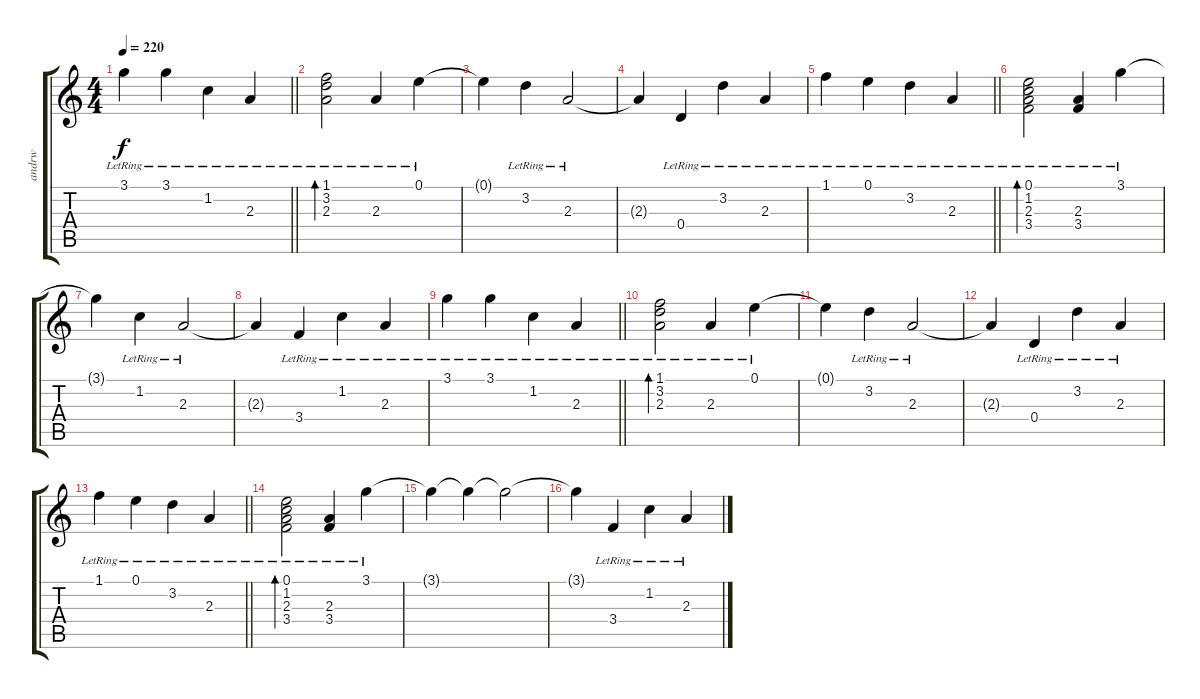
\track ("andrw" "andrw") {instrument distortionguitar}
\staff {score tabs}
\tuning (E4 B3 G3 D3 A2 D2) {hide}
\ts (4 4)
\tempo 220
\clef g2
\barLineRight lightlight
\ks c
3.1{lr}.4{dy f} 3.1{lr}.4 1.2{lr}.4 2.3{lr}.4 |
(1.1{lr} 3.2{lr} 2.3{lr}).2{bd 480} 2.3{lr}.4 0.1{lr}.4 |
0.1{t}.4 3.2{lr}.4 2.3{lr}.2 |
2.3{t}.4 0.4{lr}.4 3.2{lr}.4 2.3{lr}.4 |
\barLineRight lightlight
1.1{lr}.4 0.1{lr}.4 3.2{lr}.4 2.3{lr}.4 |
(0.1{lr} 1.2{lr} 2.3{lr} 3.4{lr}).2{bd 480} (2.3{lr} 3.4{lr}).4 3.1{lr}.4 |
3.1{t}.4 1.2{lr}.4 2.3{lr}.2 |
2.3{t}.4 3.4{lr}.4 1.2{lr}.4 2.3{lr}.4 |
\barLineRight lightlight
3.1{lr}.4 3.1{lr}.4 1.2{lr}.4 2.3{lr}.4 |
(1.1{lr} 3.2{lr} 2.3{lr}).2{bd 480} 2.3{lr}.4 0.1{lr}.4 |
0.1{t}.4 3.2{lr}.4 2.3{lr}.2 |
2.3{t}.4 0.4{lr}.4 3.2{lr}.4 2.3{lr}.4 |
\barLineRight lightlight
1.1{lr}.4 0.1{lr}.4 3.2{lr}.4 2.3{lr}.4 |
(0.1{lr} 1.2{lr} 2.3{lr} 3.4{lr}).2{bd 480} (2.3{lr} 3.4{lr}).4 3.1{lr}.4 |
3.1{t}.4 3.1{t}.4 3.1{t}.2 |
3.1{t}.4 3.4{lr}.4 1.2{lr}.4 2.3{lr}.4
